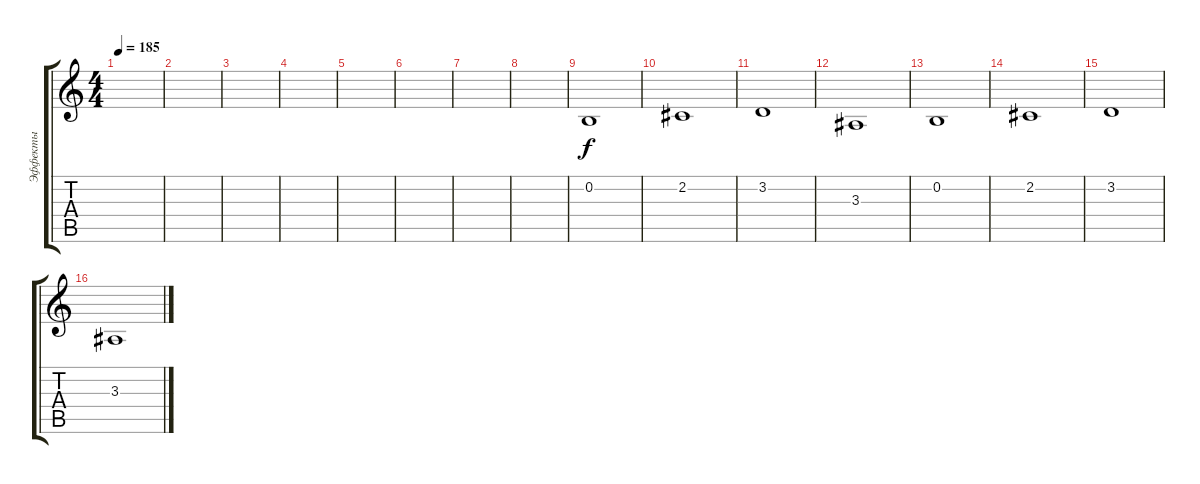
\track ("Эффекты" "Эффекты") {instrument choiraahs}
\staff {score tabs}
\tuning (E4 B3 G3 D3 A2 E2) {hide}
\ts (4 4)
\tempo 185
\clef g2
\ks c
|
|
|
|
|
|
|
|
0.2.1 |
2.2.1 |
3.2.1 |
3.3.1 |
0.2.1 |
2.2.1 |
3.2.1 |
3.3.1
